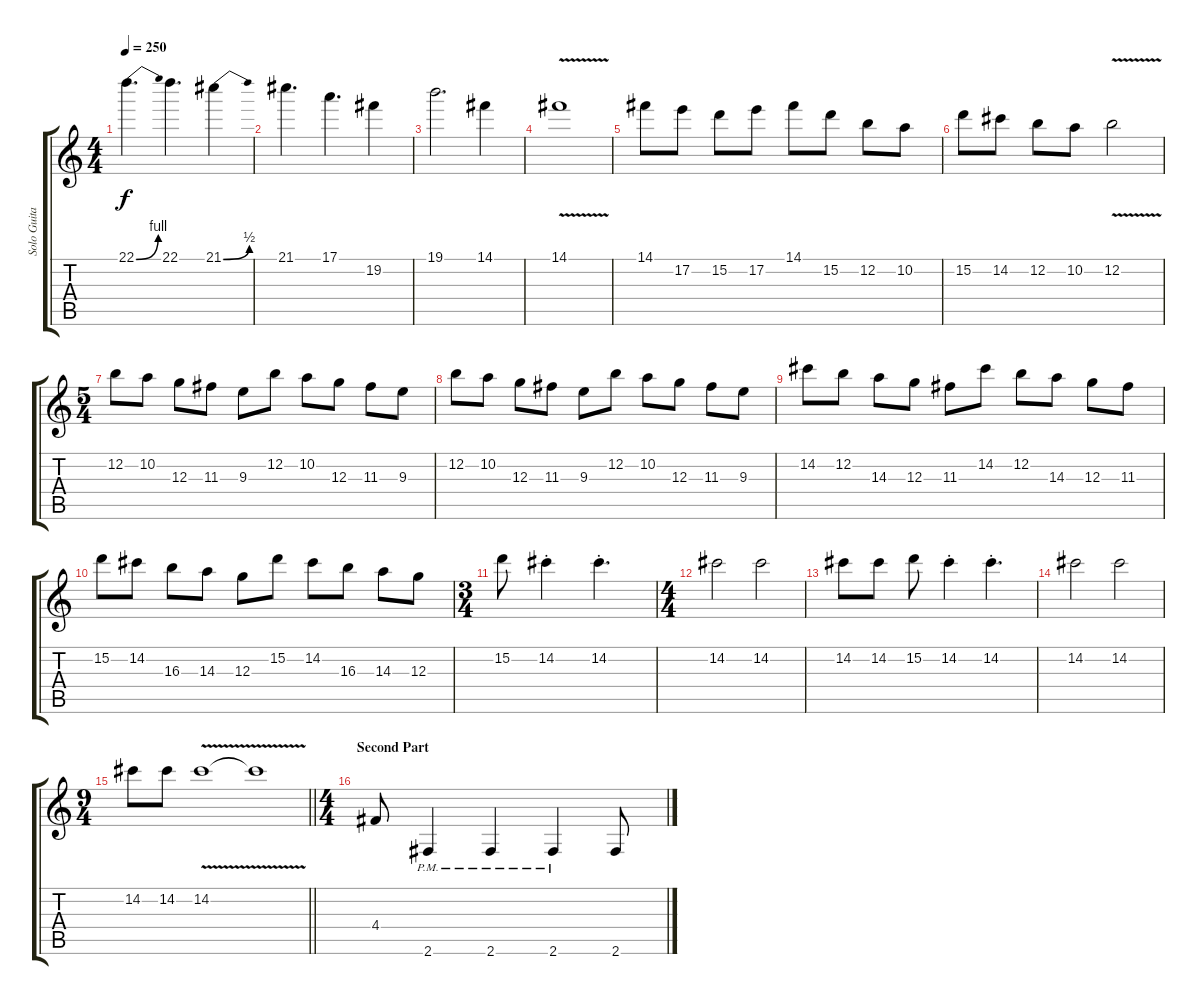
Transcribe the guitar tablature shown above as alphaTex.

\track ("Solo Guitar" "Solo Guita") {instrument overdrivenguitar}
\staff {score tabs}
\tuning (E4 B3 G3 D3 A2 E2) {hide}
\ts (4 4)
\tempo 250
\clef g2
\ks c
22.1{be (bend 0 0 60 4)}.4{d dy f} 22.1.4{d} 21.1{be (bend 0 0 60 2)}.4 |
21.1.4{d} 17.1.4{d} 19.2.4 |
19.1.2{d} 14.1.4 |
14.1{v}.1 |
14.1.8 17.2.8 15.2.8 17.2.8 14.1.8 15.2.8 12.2.8 10.2.8 |
15.2.8 14.2.8 12.2.8 10.2.8 12.2{v}.2 |
\ts (5 4)
12.2.8 10.2.8 12.3.8 11.3.8 9.3.8 12.2.8 10.2.8 12.3.8 11.3.8 9.3.8 |
12.2.8 10.2.8 12.3.8 11.3.8 9.3.8 12.2.8 10.2.8 12.3.8 11.3.8 9.3.8 |
14.2.8 12.2.8 14.3.8 12.3.8 11.3.8 14.2.8 12.2.8 14.3.8 12.3.8 11.3.8 |
15.2.8 14.2.8 16.3.8 14.3.8 12.3.8 15.2.8 14.2.8 16.3.8 14.3.8 12.3.8 |
\ts (3 4)
15.2.8 14.2{st}.4 14.2{st}.4{d} |
\ts (4 4)
14.2.2 14.2.2 |
14.2.8 14.2.8 15.2.8 14.2{st}.4 14.2{st}.4{d} |
14.2.2 14.2.2 |
\ts (9 4)
\barLineRight lightlight
14.2.8 14.2.8 14.2{v}.1 14.2{t}.1 |
\ts (4 4)
\section ("" "Second Part")
4.4.8 2.6{pm}.4 2.6{pm}.4 2.6{pm}.4 2.6.8
